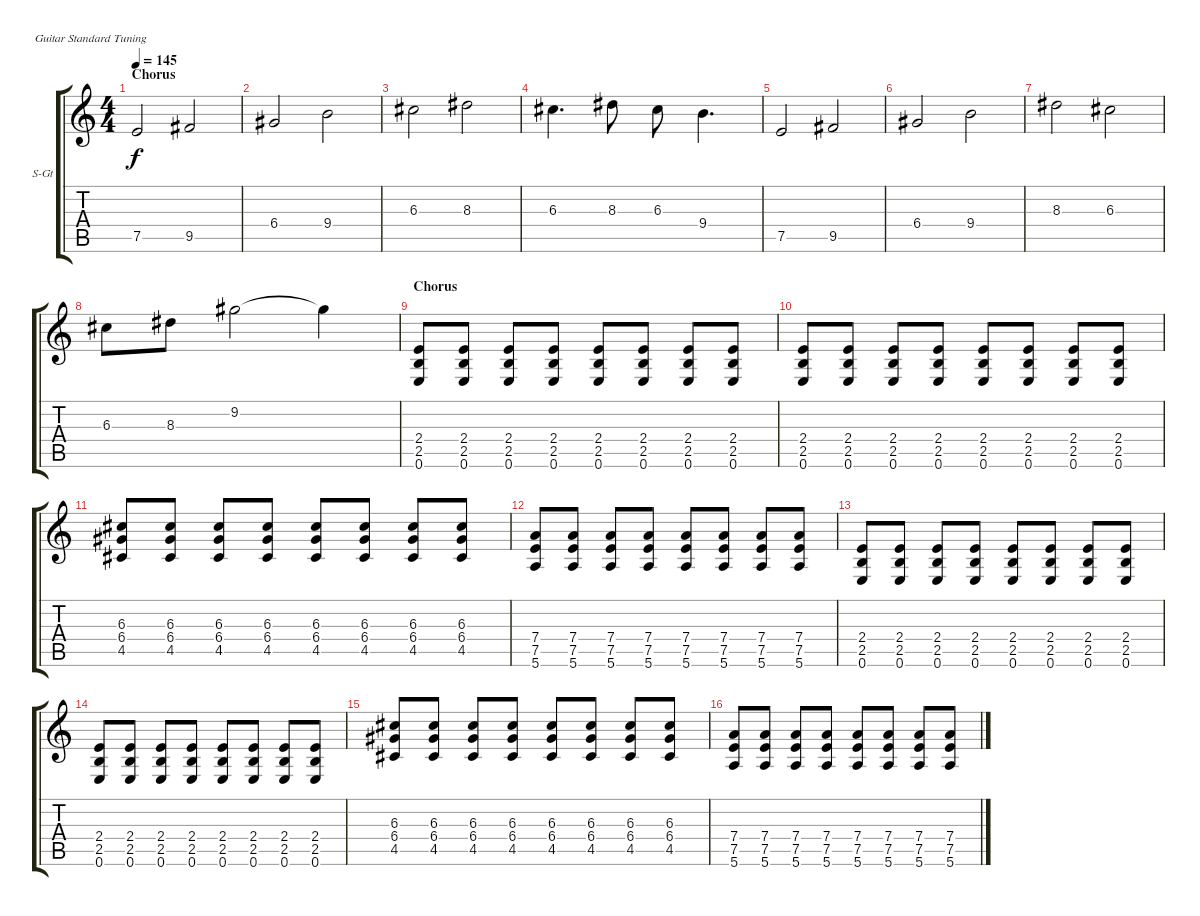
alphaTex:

\defaultSystemsLayout 4
\bracketExtendMode groupsimilarinstruments
\firstSystemTrackNameOrientation horizontal
\otherSystemsTrackNameOrientation horizontal
\track ("Brian Sella" "S-Gt") {instrument acousticguitarsteel}
\staff {score tabs}
\tuning (E4 B3 G3 D3 A2 E2)
\ts (4 4)
\section ("" "Chorus")
\tempo 145
\clef g2
\ks c
7.5.2{dy f} 9.5.2 |
6.4.2 9.4.2 |
6.3.2 8.3.2 |
6.3.4{d} 8.3.8 6.3.8 9.4.4{d} |
7.5.2 9.5.2 |
6.4.2 9.4.2 |
8.3.2 6.3.2 |
6.3.8 8.3.8 9.2.2 9.2{t}.4 |
\section ("" "Chorus")
(0.6 2.5 2.4).8 (0.6 2.5 2.4).8 (0.6 2.5 2.4).8 (0.6 2.5 2.4).8 (0.6 2.5 2.4).8 (0.6 2.5 2.4).8 (0.6 2.5 2.4).8 (0.6 2.5 2.4).8 |
(0.6 2.5 2.4).8 (0.6 2.5 2.4).8 (0.6 2.5 2.4).8 (0.6 2.5 2.4).8 (0.6 2.5 2.4).8 (0.6 2.5 2.4).8 (0.6 2.5 2.4).8 (0.6 2.5 2.4).8 |
(4.5 6.4 6.3).8 (6.3 6.4 4.5).8 (4.5 6.4 6.3).8 (6.3 6.4 4.5).8 (4.5 6.4 6.3).8 (6.3 6.4 4.5).8 (4.5 6.4 6.3).8 (6.3 6.4 4.5).8 |
(5.6 7.5 7.4).8 (7.4 7.5 5.6).8 (5.6 7.5 7.4).8 (7.4 7.5 5.6).8 (5.6 7.5 7.4).8 (7.4 7.5 5.6).8 (5.6 7.5 7.4).8 (7.4 7.5 5.6).8 |
(0.6 2.5 2.4).8 (0.6 2.5 2.4).8 (0.6 2.5 2.4).8 (0.6 2.5 2.4).8 (0.6 2.5 2.4).8 (0.6 2.5 2.4).8 (0.6 2.5 2.4).8 (0.6 2.5 2.4).8 |
(0.6 2.5 2.4).8 (0.6 2.5 2.4).8 (0.6 2.5 2.4).8 (0.6 2.5 2.4).8 (0.6 2.5 2.4).8 (0.6 2.5 2.4).8 (0.6 2.5 2.4).8 (0.6 2.5 2.4).8 |
(4.5 6.4 6.3).8 (6.3 6.4 4.5).8 (4.5 6.4 6.3).8 (6.3 6.4 4.5).8 (4.5 6.4 6.3).8 (6.3 6.4 4.5).8 (4.5 6.4 6.3).8 (6.3 6.4 4.5).8 |
(5.6 7.5 7.4).8 (7.4 7.5 5.6).8 (5.6 7.5 7.4).8 (7.4 7.5 5.6).8 (5.6 7.5 7.4).8 (7.4 7.5 5.6).8 (5.6 7.5 7.4).8 (7.4 7.5 5.6).8
